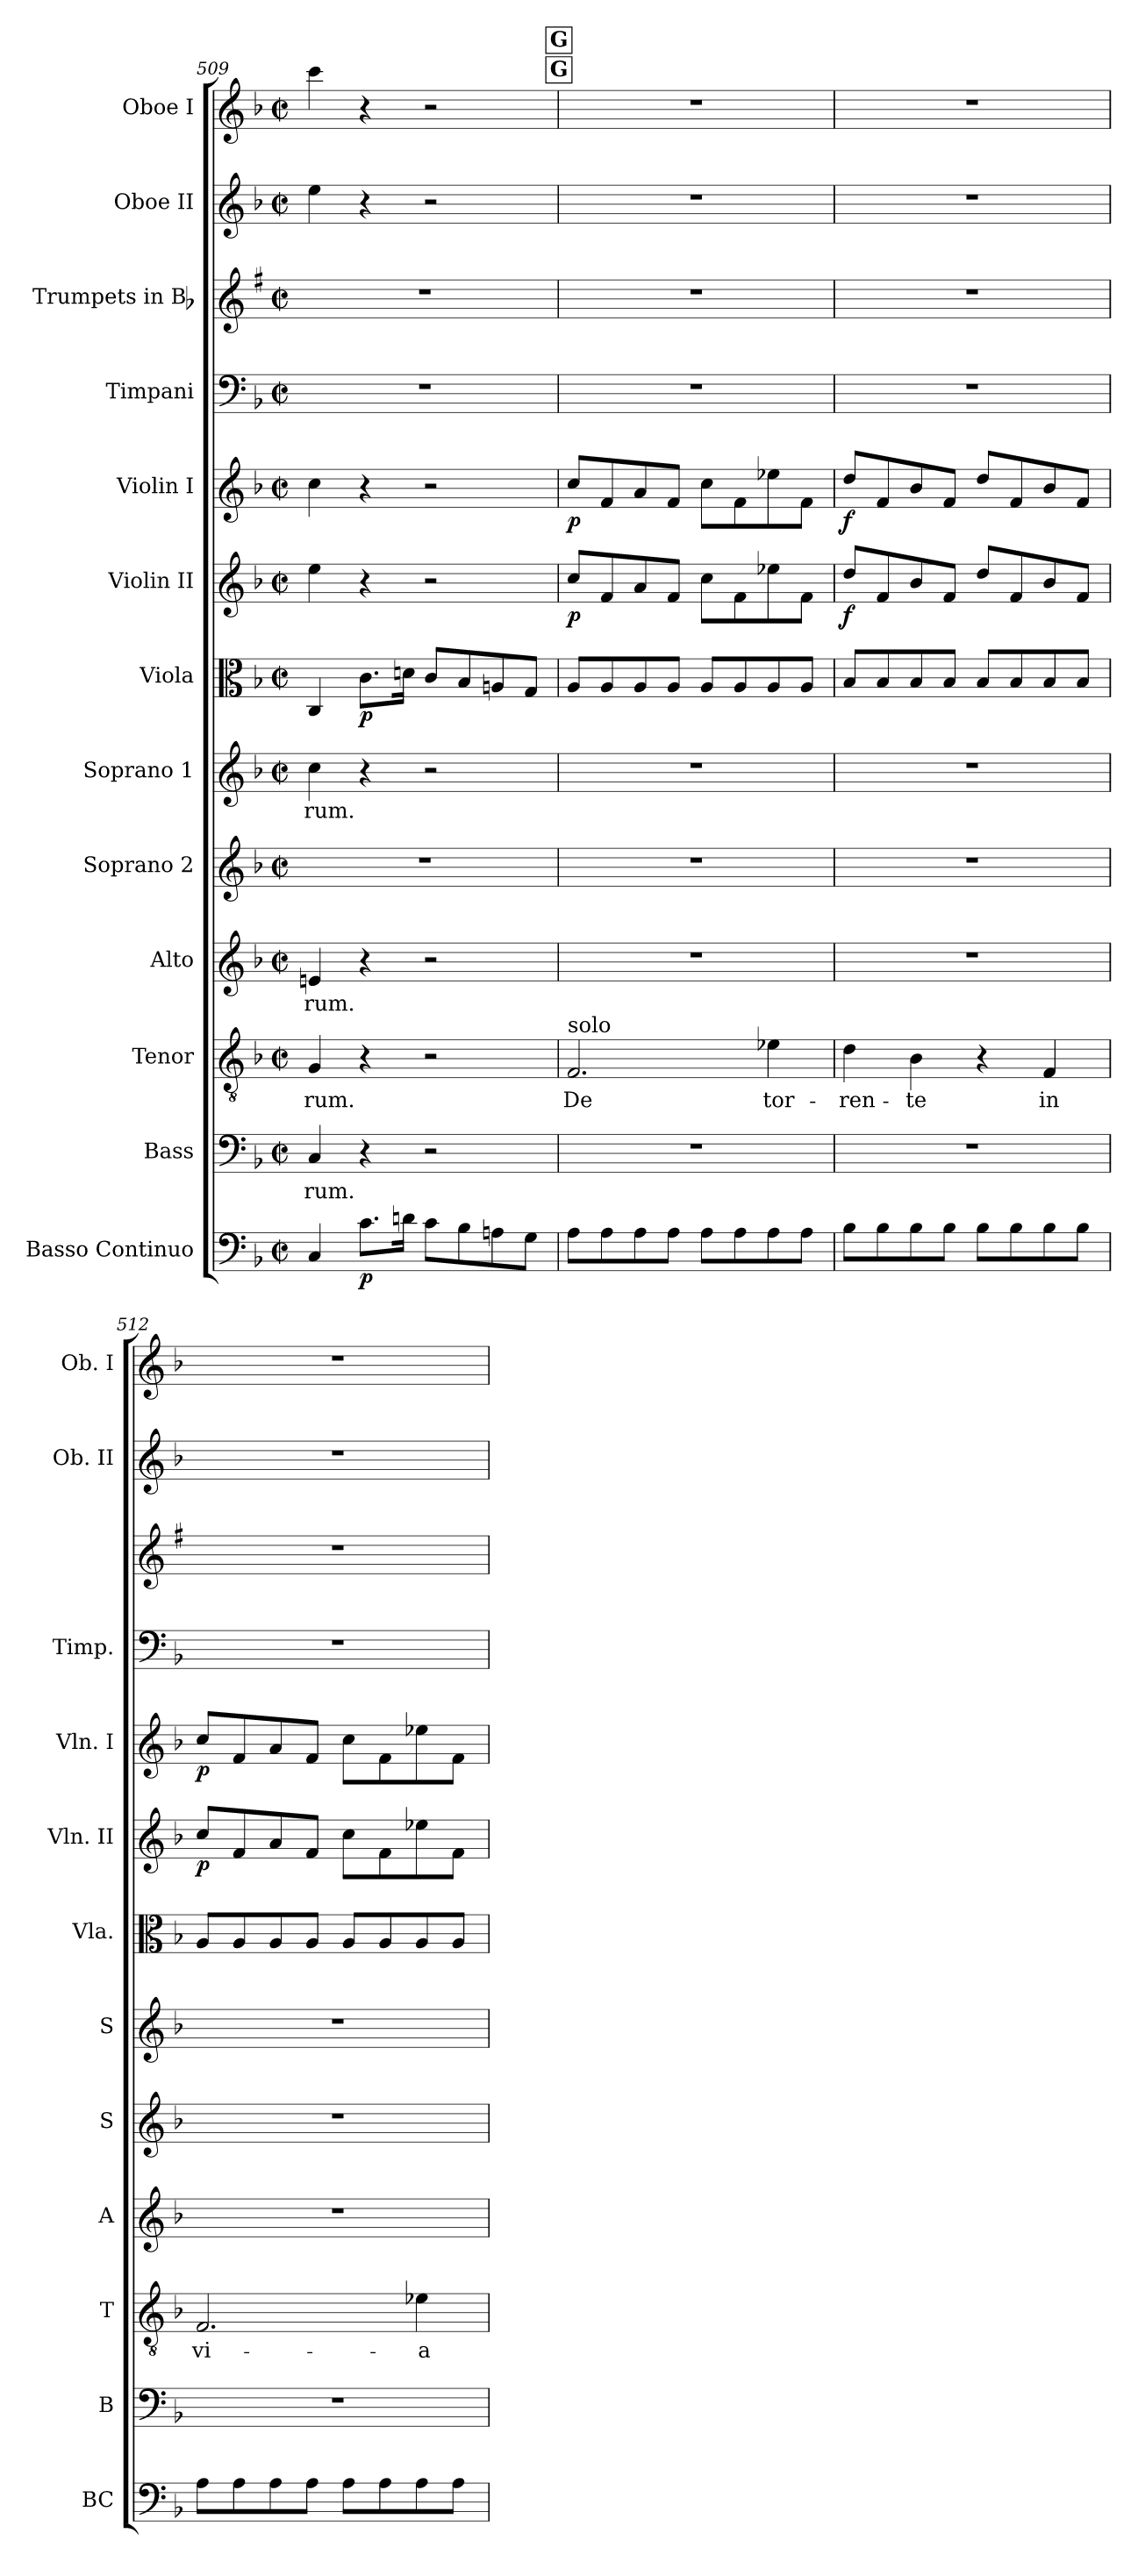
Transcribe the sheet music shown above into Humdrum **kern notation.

**kern	**dynam	**kern	**text	**kern	**text	**kern	**text	**kern	**kern	**text	**kern	**dynam	**kern	**dynam	**kern	**dynam	**kern	**kern	**kern	**kern
*part13	*part13	*part12	*part12	*part11	*part11	*part10	*part10	*part9	*part8	*part8	*part7	*part7	*part6	*part6	*part5	*part5	*part4	*part3	*part2	*part1
*staff13	*staff13	*staff12	*staff12	*staff11	*staff11	*staff10	*staff10	*staff9	*staff8	*staff8	*staff7	*staff7	*staff6	*staff6	*staff5	*staff5	*staff4	*staff3	*staff2	*staff1
*I"Basso Continuo	*	*I"Bass	*	*I"Tenor	*	*I"Alto	*	*I"Soprano 2	*I"Soprano 1	*	*I"Viola	*	*I"Violin II	*	*I"Violin I	*	*I"Timpani	*I"Trumpets in Bb	*I"Oboe II	*I"Oboe I
*I'BC	*	*I'B	*	*I'T	*	*I'A	*	*I'S	*I'S	*	*I'Vla.	*	*I'Vln. II	*	*I'Vln. I	*	*I'Timp.	*	*I'Ob. II	*I'Ob. I
*clefF4	*	*clefF4	*	*clefGv2	*	*clefG2	*	*clefG2	*clefG2	*	*clefC3	*	*clefG2	*	*clefG2	*	*clefF4	*clefG2	*clefG2	*clefG2
*	*	*	*	*	*	*	*	*	*	*	*	*	*	*	*	*	*	*ITrd1c2	*	*
*k[b-]	*	*k[b-]	*	*k[b-]	*	*k[b-]	*	*k[b-]	*k[b-]	*	*k[b-]	*	*k[b-]	*	*k[b-]	*	*k[b-]	*k[b-]	*k[b-]	*k[b-]
*F:	*	*F:	*	*F:	*	*F:	*	*F:	*F:	*	*F:	*	*F:	*	*F:	*	*F:	*F:	*F:	*F:
*M2/2	*	*M2/2	*	*M2/2	*	*M2/2	*	*M2/2	*M2/2	*	*M2/2	*	*M2/2	*	*M2/2	*	*M2/2	*M2/2	*M2/2	*M2/2
*met(c|)	*	*met(c|)	*	*met(c|)	*	*met(c|)	*	*met(c|)	*met(c|)	*	*met(c|)	*	*met(c|)	*	*met(c|)	*	*met(c|)	*met(c|)	*met(c|)	*met(c|)
=509	=509	=509	=509	=509	=509	=509	=509	=509	=509	=509	=509	=509	=509	=509	=509	=509	=509	=509	=509	=509
!	!	!	!LO:LY:b	!	!LO:LY:b	!	!LO:LY:b	!	!	!LO:LY:b	!	!	!	!	!	!	!	!	!	!
4C/	.	4C/	-rum.	4G/	-rum.	4en/	-rum.	1r	4cc\	-rum.	4C/	.	4ee\	.	4cc\	.	1r	1r	4ee\	4ccc\
!	!LO:DY:b	!	!	!	!	!	!	!	!	!	!	!LO:DY:b	!	!	!	!	!	!	!	!
8.c\L	p	4r	.	4r	.	4r	.	.	4r	.	8.c\L	p	4r	.	4r	.	.	.	4r	4r
16dn\Jk	.	.	.	.	.	.	.	.	.	.	16dn\Jk	.	.	.	.	.	.	.	.	.
8c\L	.	2r	.	2r	.	2r	.	.	2r	.	8c/L	.	2r	.	2r	.	.	.	2r	2r
8B-\	.	.	.	.	.	.	.	.	.	.	8B-/	.	.	.	.	.	.	.	.	.
8An\	.	.	.	.	.	.	.	.	.	.	8An/	.	.	.	.	.	.	.	.	.
8G\J	.	.	.	.	.	.	.	.	.	.	8G/J	.	.	.	.	.	.	.	.	.
!!LO:REH:place=s1:b:B:fs=14:t=G
!!LO:REH:place=s1:a:B:fs=14:t=G
=510	=510	=510	=510	=510	=510	=510	=510	=510	=510	=510	=510	=510	=510	=510	=510	=510	=510	=510	=510	=510
!	!	!	!	!LO:TX:a:t=solo	!	!	!	!	!	!	!	!	!	!	!	!	!	!	!	!
!	!	!	!	!	!LO:LY:b	!	!	!	!	!	!	!	!	!LO:DY:b	!	!LO:DY:b	!	!	!	!
8A\L	.	1r	.	2.F/	De	1r	.	1r	1r	.	8A/L	.	8cc/L	p	8cc/L	p	1r	1r	1r	1r
8A\	.	.	.	.	.	.	.	.	.	.	8A/	.	8f/	.	8f/	.	.	.	.	.
8A\	.	.	.	.	.	.	.	.	.	.	8A/	.	8a/	.	8a/	.	.	.	.	.
8A\J	.	.	.	.	.	.	.	.	.	.	8A/J	.	8f/J	.	8f/J	.	.	.	.	.
8A\L	.	.	.	.	.	.	.	.	.	.	8A/L	.	8cc\L	.	8cc\L	.	.	.	.	.
8A\	.	.	.	.	.	.	.	.	.	.	8A/	.	8f\	.	8f\	.	.	.	.	.
!	!	!	!	!	!LO:LY:b	!	!	!	!	!	!	!	!	!	!	!	!	!	!	!
8A\	.	.	.	4e-X\	tor-	.	.	.	.	.	8A/	.	8ee-X\	.	8ee-X\	.	.	.	.	.
8A\J	.	.	.	.	.	.	.	.	.	.	8A/J	.	8f\J	.	8f\J	.	.	.	.	.
=511	=511	=511	=511	=511	=511	=511	=511	=511	=511	=511	=511	=511	=511	=511	=511	=511	=511	=511	=511	=511
!	!	!	!	!	!LO:LY:b	!	!	!	!	!	!	!	!	!LO:DY:b	!	!LO:DY:b	!	!	!	!
8B-\L	.	1r	.	4d\	-ren-	1r	.	1r	1r	.	8B-/L	.	8dd/L	f	8dd/L	f	1r	1r	1r	1r
8B-\	.	.	.	.	.	.	.	.	.	.	8B-/	.	8f/	.	8f/	.	.	.	.	.
!	!	!	!	!	!LO:LY:b	!	!	!	!	!	!	!	!	!	!	!	!	!	!	!
8B-\	.	.	.	4B-\	-te	.	.	.	.	.	8B-/	.	8b-/	.	8b-/	.	.	.	.	.
8B-\J	.	.	.	.	.	.	.	.	.	.	8B-/J	.	8f/J	.	8f/J	.	.	.	.	.
8B-\L	.	.	.	4r	.	.	.	.	.	.	8B-/L	.	8dd/L	.	8dd/L	.	.	.	.	.
8B-\	.	.	.	.	.	.	.	.	.	.	8B-/	.	8f/	.	8f/	.	.	.	.	.
!	!	!	!	!	!LO:LY:b	!	!	!	!	!	!	!	!	!	!	!	!	!	!	!
8B-\	.	.	.	4F/	in	.	.	.	.	.	8B-/	.	8b-/	.	8b-/	.	.	.	.	.
8B-\J	.	.	.	.	.	.	.	.	.	.	8B-/J	.	8f/J	.	8f/J	.	.	.	.	.
=512	=512	=512	=512	=512	=512	=512	=512	=512	=512	=512	=512	=512	=512	=512	=512	=512	=512	=512	=512	=512
!	!	!	!	!	!LO:LY:b	!	!	!	!	!	!	!	!	!LO:DY:b	!	!LO:DY:b	!	!	!	!
8A\L	.	1r	.	2.F/	vi-	1r	.	1r	1r	.	8A/L	.	8cc/L	p	8cc/L	p	1r	1r	1r	1r
8A\	.	.	.	.	.	.	.	.	.	.	8A/	.	8f/	.	8f/	.	.	.	.	.
8A\	.	.	.	.	.	.	.	.	.	.	8A/	.	8a/	.	8a/	.	.	.	.	.
8A\J	.	.	.	.	.	.	.	.	.	.	8A/J	.	8f/J	.	8f/J	.	.	.	.	.
8A\L	.	.	.	.	.	.	.	.	.	.	8A/L	.	8cc\L	.	8cc\L	.	.	.	.	.
8A\	.	.	.	.	.	.	.	.	.	.	8A/	.	8f\	.	8f\	.	.	.	.	.
!	!	!	!	!	!LO:LY:b	!	!	!	!	!	!	!	!	!	!	!	!	!	!	!
8A\	.	.	.	4e-X\	-a	.	.	.	.	.	8A/	.	8ee-X\	.	8ee-X\	.	.	.	.	.
8A\J	.	.	.	.	.	.	.	.	.	.	8A/J	.	8f\J	.	8f\J	.	.	.	.	.
=	=	=	=	=	=	=	=	=	=	=	=	=	=	=	=	=	=	=	=	=
*-	*-	*-	*-	*-	*-	*-	*-	*-	*-	*-	*-	*-	*-	*-	*-	*-	*-	*-	*-	*-
